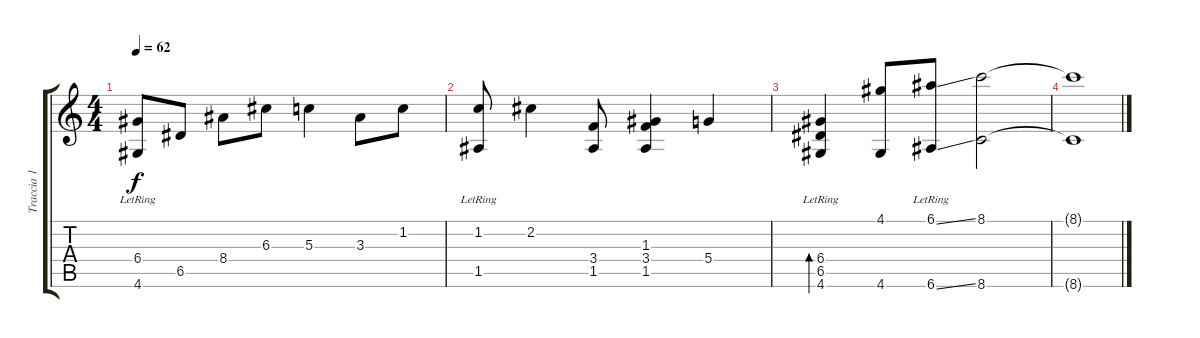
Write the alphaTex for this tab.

\track ("Traccia 1" "Traccia 1") {instrument acousticguitarsteel}
\staff {score tabs}
\tuning (E4 B3 G3 D3 A2 E2) {hide}
\ts (4 4)
\tempo 62
\clef g2
\ks c
(6.4 4.6{lr}).8{dy f} 6.5.8 8.4.8 6.3.8 5.3.4 3.3.8 1.2.8 |
(1.2 1.5{lr}).8 2.2.4 (3.4 1.5).8 (1.3 3.4 1.5).4 5.4.4 |
(6.4{lr} 6.5{lr} 4.6{lr}).4{bd 480} (4.1 4.6).8 (6.1{ss lr} 6.6{ss lr}).8 (8.1 8.6).2 |
(8.1{t} 8.6{t}).1
